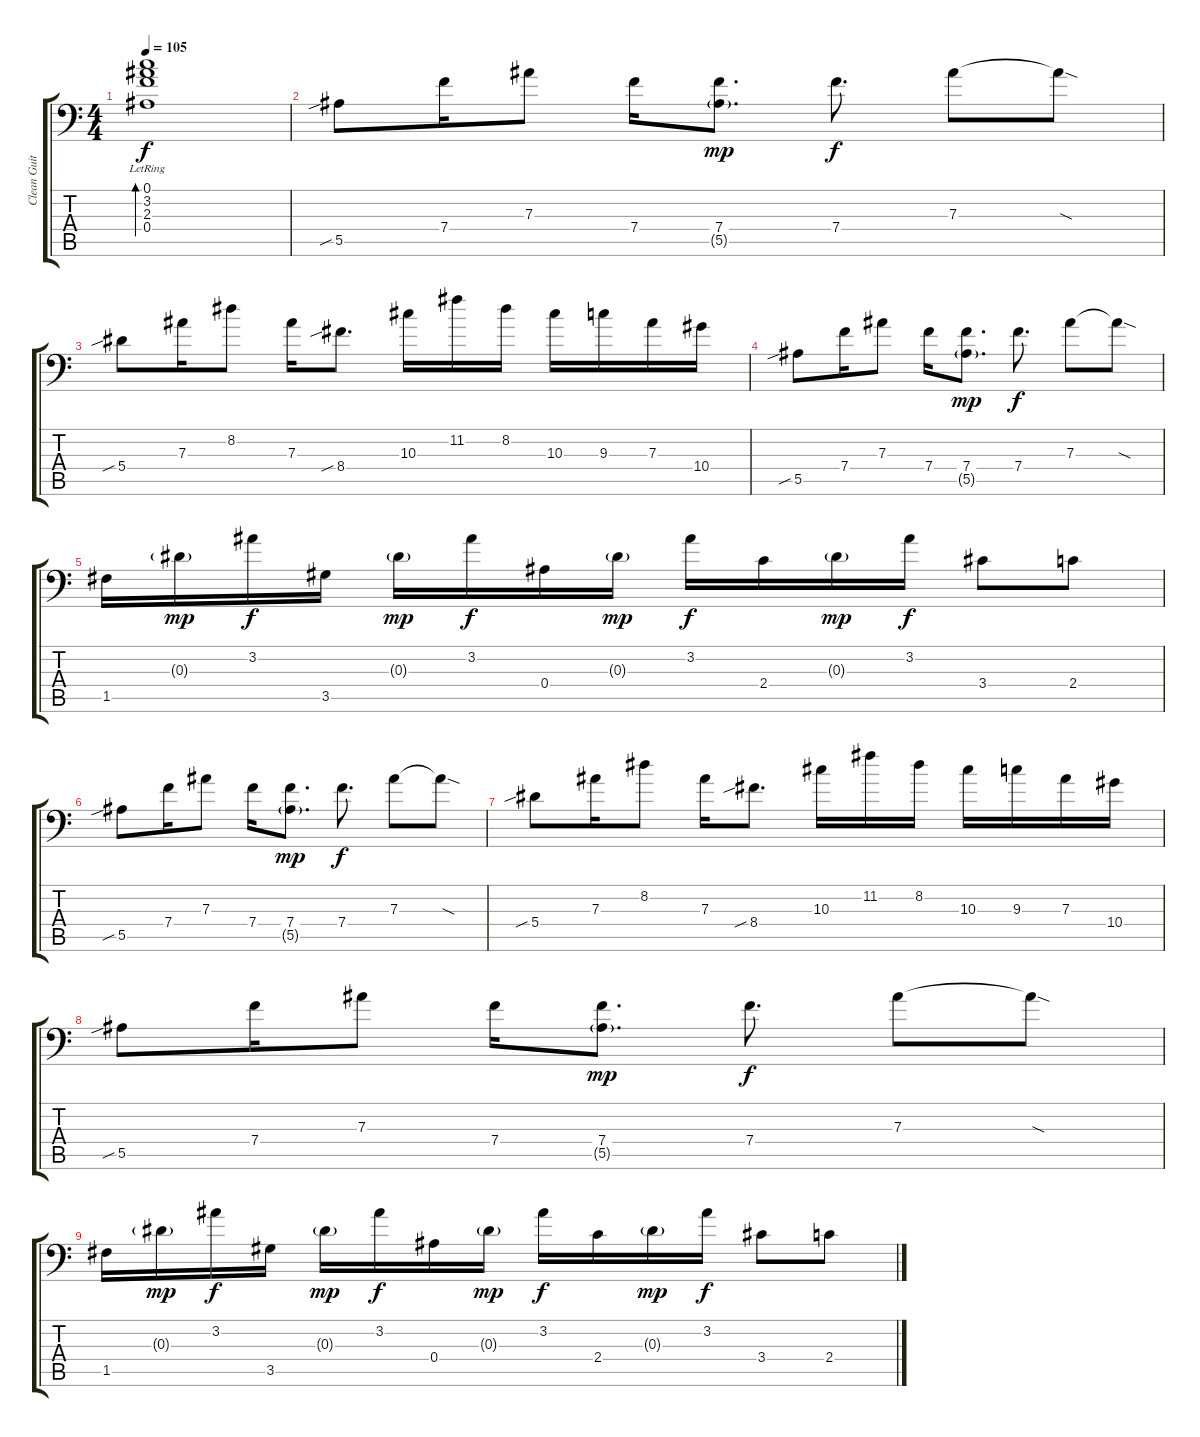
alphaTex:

\track ("Clean Guitar (Rhythm)" "Clean Guit") {instrument electricguitarclean}
\staff {score tabs}
\tuning (C4 G3 Eb3 Bb2 F2 Bb1) {hide}
\ts (4 4)
\tempo 105
\clef f4
\ks c
(0.1 3.2 2.3 0.4{lr}).1{bd 120 dy f} |
5.5{sib}.8{volume 16} 7.4.16 7.3.8 7.4.16 (7.4 5.5{g}).8{d dy mp} 7.4.8{d dy f} 7.3.8 7.3{sod t}.8 |
5.4{sib}.8 7.3.16 8.2.8 7.3.16 8.4{sib}.8{d} 10.3.16 11.2.16 8.2.16 10.3.16 9.3.16 7.3.16 10.4.16 |
5.5{sib}.8 7.4.16 7.3.8 7.4.16 (7.4 5.5{g}).8{d dy mp} 7.4.8{d dy f} 7.3.8 7.3{sod t}.8 |
1.5.16 0.3{g}.16{dy mp} 3.2.16{dy f} 3.5.16 0.3{g}.16{dy mp} 3.2.16{dy f} 0.4.16 0.3{g}.16{dy mp} 3.2.16{dy f} 2.4.16 0.3{g}.16{dy mp} 3.2.16{dy f} 3.4.8 2.4.8 |
5.5{sib}.8 7.4.16 7.3.8 7.4.16 (7.4 5.5{g}).8{d dy mp} 7.4.8{d dy f} 7.3.8 7.3{sod t}.8 |
5.4{sib}.8 7.3.16 8.2.8 7.3.16 8.4{sib}.8{d} 10.3.16 11.2.16 8.2.16 10.3.16 9.3.16 7.3.16 10.4.16 |
5.5{sib}.8 7.4.16 7.3.8 7.4.16 (7.4 5.5{g}).8{d dy mp} 7.4.8{d dy f} 7.3.8 7.3{sod t}.8 |
1.5.16 0.3{g}.16{dy mp} 3.2.16{dy f} 3.5.16 0.3{g}.16{dy mp} 3.2.16{dy f} 0.4.16 0.3{g}.16{dy mp} 3.2.16{dy f} 2.4.16 0.3{g}.16{dy mp} 3.2.16{dy f} 3.4.8 2.4.8
